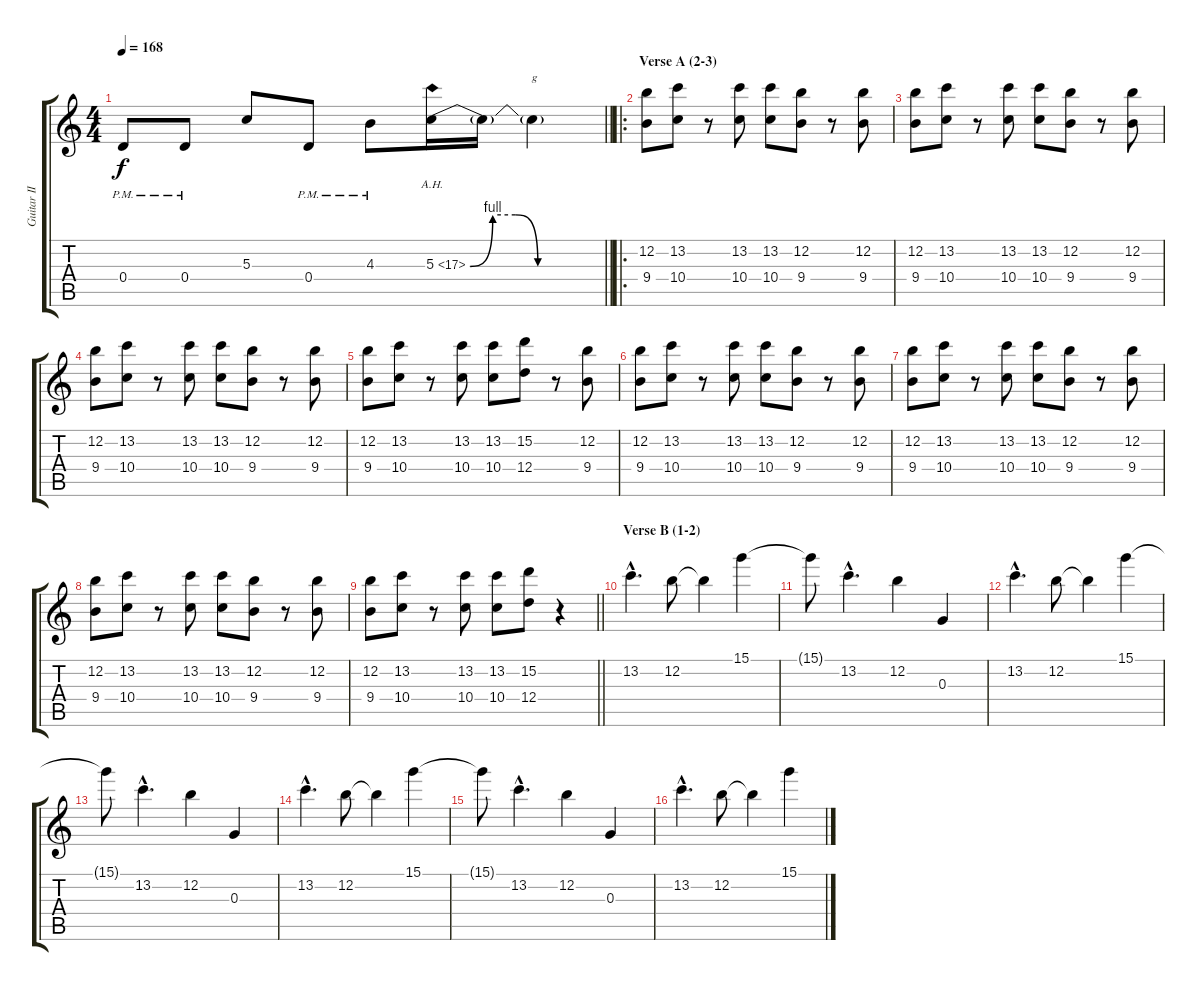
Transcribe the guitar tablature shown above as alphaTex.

\track ("Guitar II" "Guitar II") {instrument distortionguitar}
\staff {score tabs}
\tuning (E4 B3 G3 D3 A2 E2) {hide}
\ts (4 4)
\tempo 168
\clef g2
\barLineRight lightlight
\ks c
0.4{pm}.8{dy f} 0.4{pm}.8 5.3.8 0.4{pm}.8 4.3{pm}.8 5.3{be (custom 0 0 10 4 20 4 30 0 60 0) ah 12}.16 5.3{t}.16 5.3{t}.4{txt "g"} |
\ro
\section ("" "Verse A (2-3)")
(12.2 9.4).8 (13.2 10.4).8 r.8 (13.2 10.4).8 (13.2 10.4).8 (12.2 9.4).8 r.8 (12.2 9.4).8 |
(12.2 9.4).8 (13.2 10.4).8 r.8 (13.2 10.4).8 (13.2 10.4).8 (12.2 9.4).8 r.8 (12.2 9.4).8 |
(12.2 9.4).8 (13.2 10.4).8 r.8 (13.2 10.4).8 (13.2 10.4).8 (12.2 9.4).8 r.8 (12.2 9.4).8 |
(12.2 9.4).8 (13.2 10.4).8 r.8 (13.2 10.4).8 (13.2 10.4).8 (15.2 12.4).8 r.8 (12.2 9.4).8 |
(12.2 9.4).8 (13.2 10.4).8 r.8 (13.2 10.4).8 (13.2 10.4).8 (12.2 9.4).8 r.8 (12.2 9.4).8 |
(12.2 9.4).8 (13.2 10.4).8 r.8 (13.2 10.4).8 (13.2 10.4).8 (12.2 9.4).8 r.8 (12.2 9.4).8 |
(12.2 9.4).8 (13.2 10.4).8 r.8 (13.2 10.4).8 (13.2 10.4).8 (12.2 9.4).8 r.8 (12.2 9.4).8 |
\barLineRight lightlight
(12.2 9.4).8 (13.2 10.4).8 r.8 (13.2 10.4).8 (13.2 10.4).8 (15.2 12.4).8 r.4 |
\section ("" "Verse B (1-2)")
13.2{hac}.4{d} 12.2.8 12.2{t}.4 15.1.4 |
15.1{t}.8 13.2{hac}.4{d} 12.2.4 0.3.4 |
13.2{hac}.4{d} 12.2.8 12.2{t}.4 15.1.4 |
15.1{t}.8 13.2{hac}.4{d} 12.2.4 0.3.4 |
13.2{hac}.4{d} 12.2.8 12.2{t}.4 15.1.4 |
15.1{t}.8 13.2{hac}.4{d} 12.2.4 0.3.4 |
13.2{hac}.4{d} 12.2.8 12.2{t}.4 15.1.4
